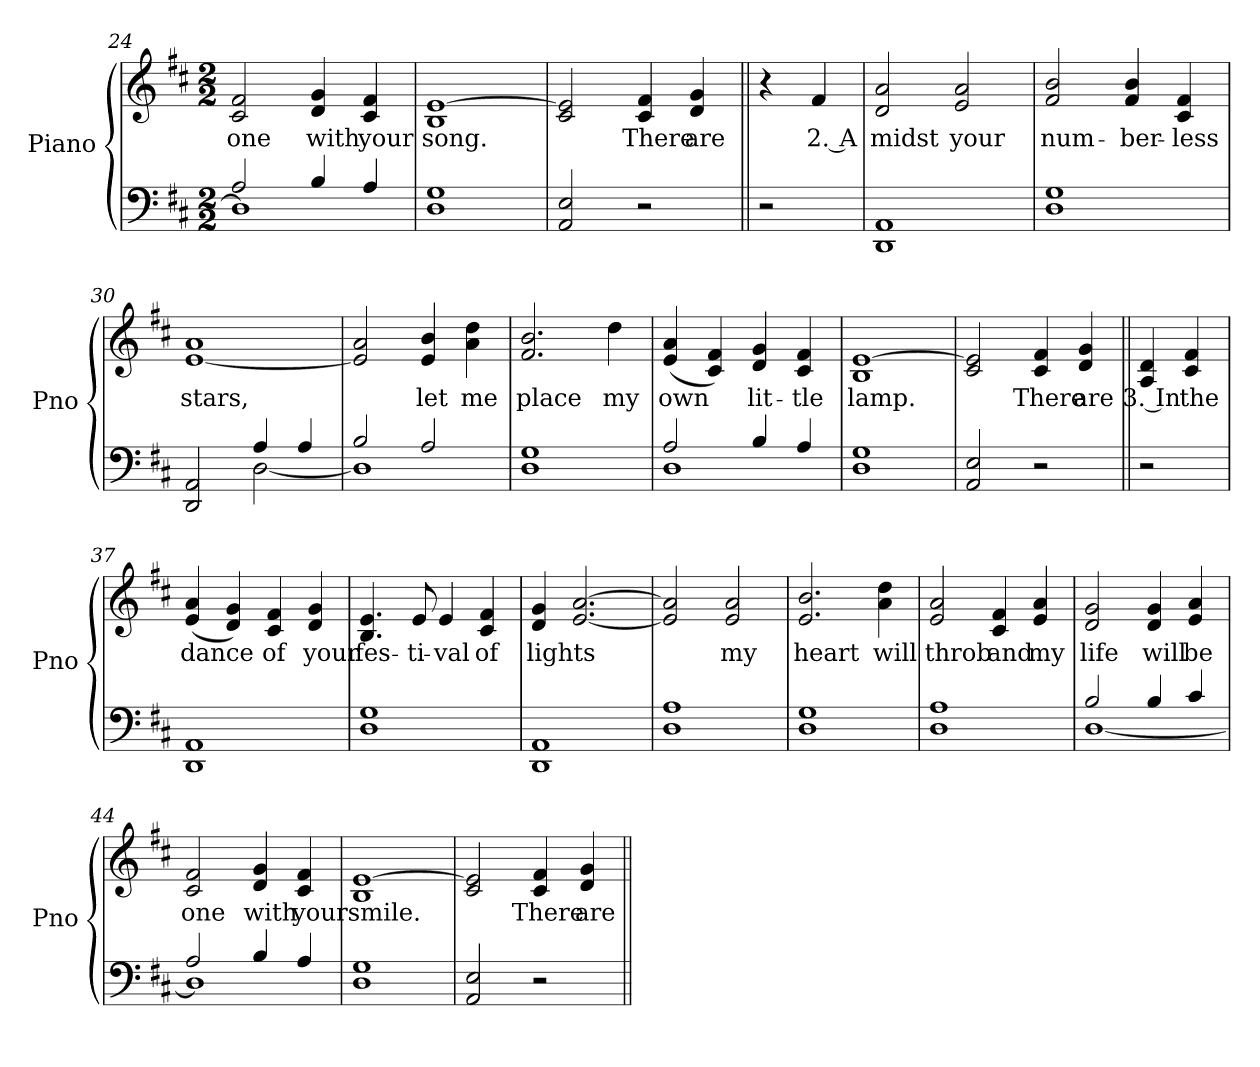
**kern	**kern	**text
*part2	*part1	*part1
*staff2	*staff1	*staff1
*I"Piano	*I"Piano	*
*I'Pno	*I'Pno	*
*clefF4	*clefG2	*
*k[f#c#]	*k[f#c#]	*
*M2/2	*M2/2	*
=24	=24	=24
*^	*	*
!	!	!	!LO:LY:b
2A/	1D]	2c#/ 2f#/	one
!	!	!	!LO:LY:b
4B/	.	4d/ 4g/	with
!	!	!	!LO:LY:b
4A/	.	4c#/ 4f#/	your
=25	=25	=25	=25
!	!	!	!LO:LY:b
*	*	*^	*
1G	1D	[>1e	1B	song.
*v	*v	*	*	*
*	*v	*v	*
=26	=26	=26
2AA/ 2E/	2c#/ 2e/]	.
!	!	!LO:LY:b
2r	4c#/ 4f#/	There
!	!	!LO:LY:b
.	4d/ 4g/	are
!!LO:LB:g=z
=27||	=27||	=27||
2r	4r	.
!	!	!LO:LY:b
.	4f#/	2. A
=28	=28	=28
*^	*	*
!	!	!	!LO:LY:b
1AA	1DD	2d/ 2a/	midst
!	!	!	!LO:LY:b
.	.	2e/ 2a/	your
=29	=29	=29	=29
!	!	!	!LO:LY:b
1G	1D	2f#/ 2b/	num-
!	!	!	!LO:LY:b
.	.	4f#/ 4b/	-ber-
!	!	!	!LO:LY:b
.	.	4c#/ 4f#/	-less
=30	=30	=30	=30
!	!	!	!LO:LY:b
*	*	*^	*
2DD/ 2AA/	2ryy	1a	[<1e	stars,
4A/	[<2D\	.	.	.
4A/	.	.	.	.
*	*	*v	*v	*
=31	=31	=31	=31
2B/	1D]	2e/] 2a/	.
!	!	!	!LO:LY:b
2A/	.	4e/ 4b/	let
!	!	!	!LO:LY:b
.	.	4a\ 4dd\	me
!!LO:LB:g=z
=32	=32	=32	=32
!	!	!	!LO:LY:b
1G	1D	2.f#/ 2.b/	place
!	!	!	!LO:LY:b
.	.	4dd\	my
=33	=33	=33	=33
!	!	!	!LO:LY:b
2A/	1D	(>4e/ 4a/	own
.	.	4c#/ 4f#/)	.
!	!	!	!LO:LY:b
4B/	.	4d/ 4g/	lit-
!	!	!	!LO:LY:b
4A/	.	4c#/ 4f#/	-tle
=34	=34	=34	=34
!	!	!	!LO:LY:b
*	*	*^	*
1G	1D	[>1e	1B	lamp.
*v	*v	*	*	*
*	*v	*v	*
=35	=35	=35
2AA/ 2E/	2c#/ 2e/]	.
!	!	!LO:LY:b
2r	4c#/ 4f#/	There
!	!	!LO:LY:b
.	4d/ 4g/	are
=36||	=36||	=36||
!	!	!LO:LY:b
2r	4A/ 4d/	3. In
!	!	!LO:LY:b
.	4c#/ 4f#/	the
!!LO:LB:g=z
=37	=37	=37
*^	*	*
!	!	!	!LO:LY:b
1AA	1DD	(>4e/ 4a/	dance
.	.	4d/ 4g/)	.
!	!	!	!LO:LY:b
.	.	4c#/ 4f#/	of
!	!	!	!LO:LY:b
.	.	4d/ 4g/	your
=38	=38	=38	=38
!	!	!	!LO:LY:b
1G	1D	4.B/ 4.e/	fes-
!	!	!	!LO:LY:b
.	.	8e/	-ti-
!	!	!	!LO:LY:b
.	.	4e/	-val
!	!	!	!LO:LY:b
.	.	4c#/ 4f#/	of
=39	=39	=39	=39
!	!	!	!LO:LY:b
1AA	1DD	4d/ 4g/	lights
.	.	[<2.e/ [>2.a/	.
=40	=40	=40	=40
1A	1D	2e/] 2a/]	.
!	!	!	!LO:LY:b
.	.	2e/ 2a/	my
=41	=41	=41	=41
!	!	!	!LO:LY:b
1G	1D	2.e/ 2.b/	heart
!	!	!	!LO:LY:b
.	.	4a\ 4dd\	will
!!LO:LB:g=z
=42	=42	=42	=42
!	!	!	!LO:LY:b
1A	1D	2e/ 2a/	throb
!	!	!	!LO:LY:b
.	.	4c#/ 4f#/	and
!	!	!	!LO:LY:b
.	.	4e/ 4a/	my
=43	=43	=43	=43
!	!	!	!LO:LY:b
2B/	[1D	2d/ 2g/	life
!	!	!	!LO:LY:b
4B/	.	4d/ 4g/	will
!	!	!	!LO:LY:b
4c#/	.	4e/ 4a/	be
=44	=44	=44	=44
!	!	!	!LO:LY:b
2A/	1D]	2c#/ 2f#/	one
!	!	!	!LO:LY:b
4B/	.	4d/ 4g/	with
!	!	!	!LO:LY:b
4A/	.	4c#/ 4f#/	your
=45	=45	=45	=45
!	!	!	!LO:LY:b
*	*	*^	*
1G	1D	[>1e	1B	smile.
*v	*v	*	*	*
*	*v	*v	*
=46	=46	=46
2AA/ 2E/	2c#/ 2e/]	.
!	!	!LO:LY:b
2r	4c#/ 4f#/	There
!	!	!LO:LY:b
.	4d/ 4g/	are
=||	=||	=||
*-	*-	*-
